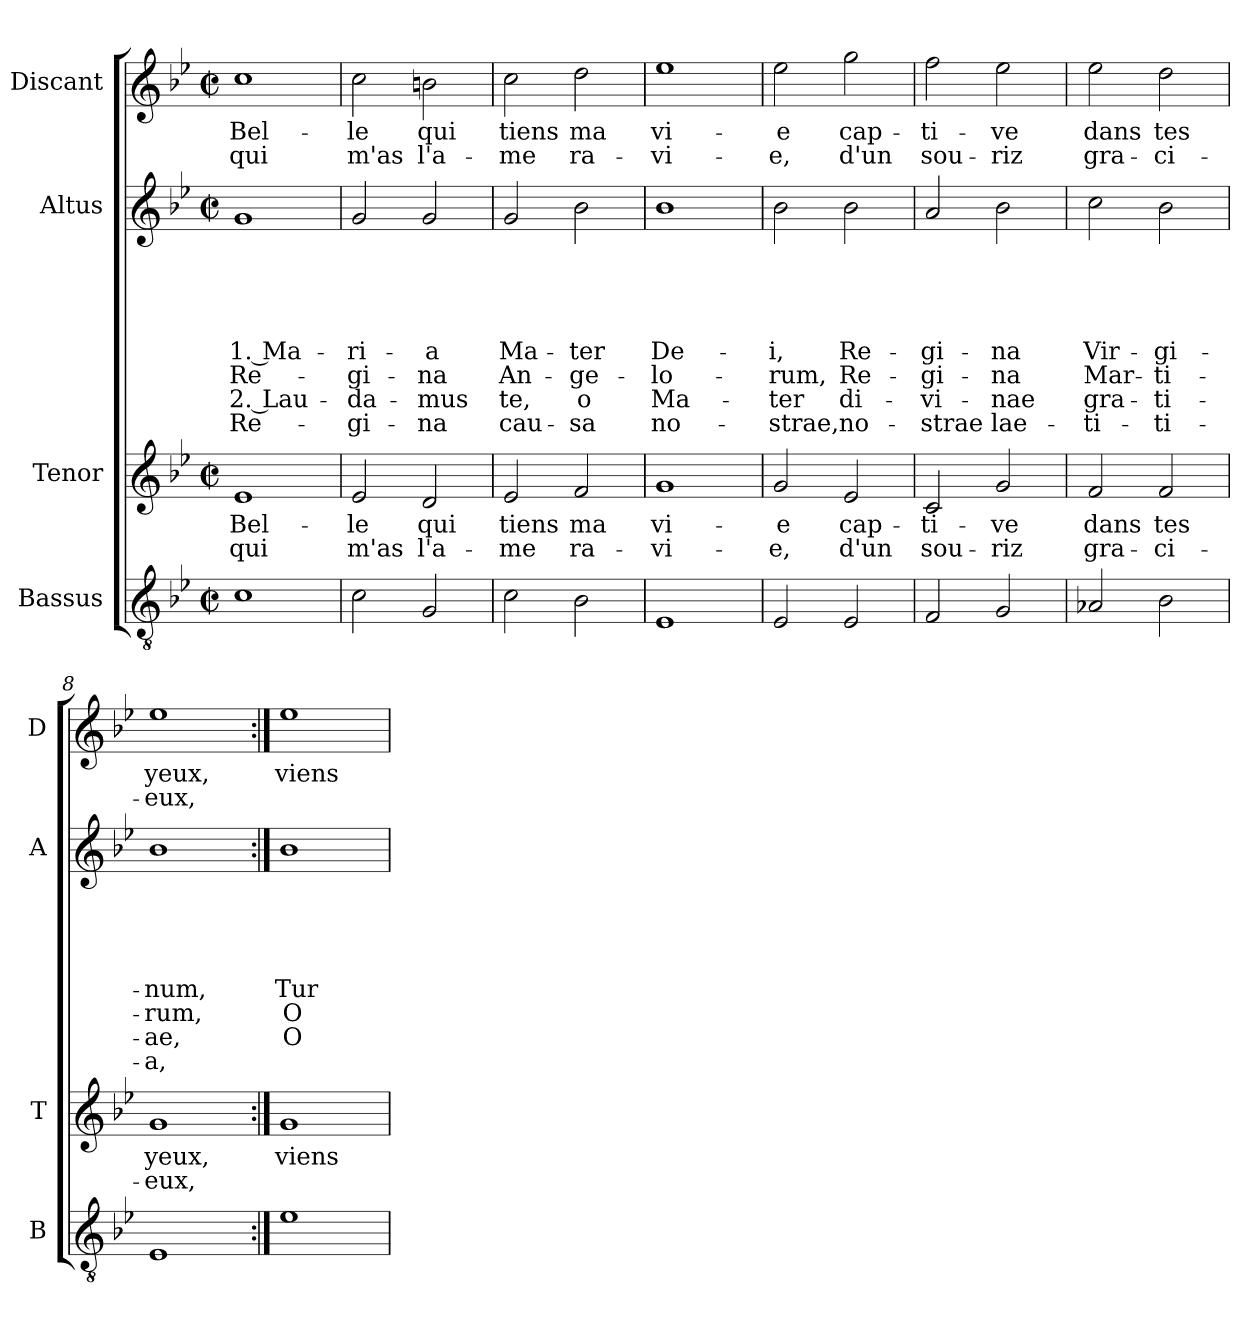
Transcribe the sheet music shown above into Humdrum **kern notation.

**kern	**kern	**text	**text	**kern	**text	**text	**text	**text	**text	**text	**text	**text	**kern	**text	**text
*part4	*part3	*part3	*part3	*part2	*part2	*part2	*part2	*part2	*part2	*part2	*part2	*part2	*part1	*part1	*part1
*staff4	*staff3	*staff3	*staff3	*staff2	*staff2	*staff2	*staff2	*staff2	*staff2	*staff2	*staff2	*staff2	*staff1	*staff1	*staff1
*I"Bassus	*I"Tenor	*	*	*I"Altus	*	*	*	*	*	*	*	*	*I"Discant	*	*
*I'B	*I'T	*	*	*I'A	*	*	*	*	*	*	*	*	*I'D	*	*
*clefGv2	*clefG2	*	*	*clefG2	*	*	*	*	*	*	*	*	*clefG2	*	*
*k[b-e-]	*k[b-e-]	*	*	*k[b-e-]	*	*	*	*	*	*	*	*	*k[b-e-]	*	*
*B-:	*B-:	*	*	*B-:	*	*	*	*	*	*	*	*	*B-:	*	*
*M2/2	*M2/2	*	*	*M2/2	*	*	*	*	*	*	*	*	*M2/2	*	*
*met(c|)	*met(c|)	*	*	*met(c|)	*	*	*	*	*	*	*	*	*met(c|)	*	*
=1	=1	=1	=1	=1	=1	=1	=1	=1	=1	=1	=1	=1	=1	=1	=1
!	!	!LO:LY:b	!LO:LY:b	!	!	!	!	!	!LO:LY:b	!LO:LY:b	!LO:LY:b	!LO:LY:b	!	!LO:LY:b	!LO:LY:b
1c	1e-	Bel-	qui	1g	.	.	.	.	1. Ma-	Re-	2. Lau-	Re-	1cc	Bel-	qui
=2	=2	=2	=2	=2	=2	=2	=2	=2	=2	=2	=2	=2	=2	=2	=2
!	!	!LO:LY:b	!LO:LY:b	!	!	!	!	!	!LO:LY:b	!LO:LY:b	!LO:LY:b	!LO:LY:b	!	!LO:LY:b	!LO:LY:b
2c\	2e-/	-le	m'as	2g/	.	.	.	.	-ri-	-gi-	-da-	-gi-	2cc\	-le	m'as
!	!	!LO:LY:b	!LO:LY:b	!	!	!	!	!	!LO:LY:b	!LO:LY:b	!LO:LY:b	!LO:LY:b	!	!LO:LY:b	!LO:LY:b
2G/	2d/	qui	l'a-	2g/	.	.	.	.	-a	-na	-mus	-na	2bn\	qui	l'a-
=3	=3	=3	=3	=3	=3	=3	=3	=3	=3	=3	=3	=3	=3	=3	=3
!	!	!LO:LY:b	!LO:LY:b	!	!	!	!	!	!LO:LY:b	!LO:LY:b	!LO:LY:b	!LO:LY:b	!	!LO:LY:b	!LO:LY:b
2c\	2e-/	tiens	-me	2g/	.	.	.	.	Ma-	An-	te,	cau-	2cc\	tiens	-me
!	!	!LO:LY:b	!LO:LY:b	!	!	!	!	!	!LO:LY:b	!LO:LY:b	!LO:LY:b	!LO:LY:b	!	!LO:LY:b	!LO:LY:b
2B-\	2f/	ma	ra-	2b-\	.	.	.	.	-ter	-ge-	o	-sa	2dd\	ma	ra-
=4	=4	=4	=4	=4	=4	=4	=4	=4	=4	=4	=4	=4	=4	=4	=4
!	!	!LO:LY:b	!LO:LY:b	!	!	!	!	!	!LO:LY:b	!LO:LY:b	!LO:LY:b	!LO:LY:b	!	!LO:LY:b	!LO:LY:b
1E-	1g	vi-	-vi-	1b-	.	.	.	.	De-	-lo-	Ma-	no-	1ee-	vi-	-vi-
=5	=5	=5	=5	=5	=5	=5	=5	=5	=5	=5	=5	=5	=5	=5	=5
!	!	!LO:LY:b	!LO:LY:b	!	!	!	!	!	!LO:LY:b	!LO:LY:b	!LO:LY:b	!LO:LY:b	!	!LO:LY:b	!LO:LY:b
2E-/	2g/	-e	-e,	2b-\	.	.	.	.	-i,	-rum,	-ter	-strae,	2ee-\	-e	-e,
!	!	!LO:LY:b	!LO:LY:b	!	!	!	!	!	!LO:LY:b	!LO:LY:b	!LO:LY:b	!LO:LY:b	!	!LO:LY:b	!LO:LY:b
2E-/	2e-/	cap-	d'un	2b-\	.	.	.	.	Re-	Re-	di-	no-	2gg\	cap-	d'un
=6	=6	=6	=6	=6	=6	=6	=6	=6	=6	=6	=6	=6	=6	=6	=6
!	!	!LO:LY:b	!LO:LY:b	!	!	!	!	!	!LO:LY:b	!LO:LY:b	!LO:LY:b	!LO:LY:b	!	!LO:LY:b	!LO:LY:b
2F/	2c/	-ti-	sou-	2a/	.	.	.	.	-gi-	-gi-	-vi-	-strae	2ff\	-ti-	sou-
!	!	!LO:LY:b	!LO:LY:b	!	!	!	!	!	!LO:LY:b	!LO:LY:b	!LO:LY:b	!LO:LY:b	!	!LO:LY:b	!LO:LY:b
2G/	2g/	-ve	-riz	2b-\	.	.	.	.	-na	-na	-nae	lae-	2ee-\	-ve	-riz
=7	=7	=7	=7	=7	=7	=7	=7	=7	=7	=7	=7	=7	=7	=7	=7
!	!	!LO:LY:b	!LO:LY:b	!	!	!	!	!	!LO:LY:b	!LO:LY:b	!LO:LY:b	!LO:LY:b	!	!LO:LY:b	!LO:LY:b
2A-X/	2f/	dans	gra-	2cc\	.	.	.	.	Vir-	Mar-	gra-	-ti-	2ee-\	dans	gra-
!	!	!LO:LY:b	!LO:LY:b	!	!	!	!	!	!LO:LY:b	!LO:LY:b	!LO:LY:b	!LO:LY:b	!	!LO:LY:b	!LO:LY:b
2B-\	2f/	tes	-ci-	2b-\	.	.	.	.	-gi-	-ti-	-ti-	-ti-	2dd\	tes	-ci-
=8	=8	=8	=8	=8	=8	=8	=8	=8	=8	=8	=8	=8	=8	=8	=8
!	!	!LO:LY:b	!LO:LY:b	!	!	!	!	!	!LO:LY:b	!LO:LY:b	!LO:LY:b	!LO:LY:b	!	!LO:LY:b	!LO:LY:b
1E-	1g	yeux,	-eux,	1b-	.	.	.	.	-num,	-rum,	-ae,	-a,	1ee-	yeux,	-eux,
=9:|!	=9:|!	=9:|!	=9:|!	=9:|!	=9:|!	=9:|!	=9:|!	=9:|!	=9:|!	=9:|!	=9:|!	=9:|!	=9:|!	=9:|!	=9:|!
!	!	!LO:LY:b	!	!	!	!	!	!	!LO:LY:b	!LO:LY:b	!LO:LY:b	!	!	!LO:LY:b	!
1e-	1g	viens	.	1b-	.	.	.	.	Tur-	O	O-	.	1ee-	viens	.
=	=	=	=	=	=	=	=	=	=	=	=	=	=	=	=
*-	*-	*-	*-	*-	*-	*-	*-	*-	*-	*-	*-	*-	*-	*-	*-
